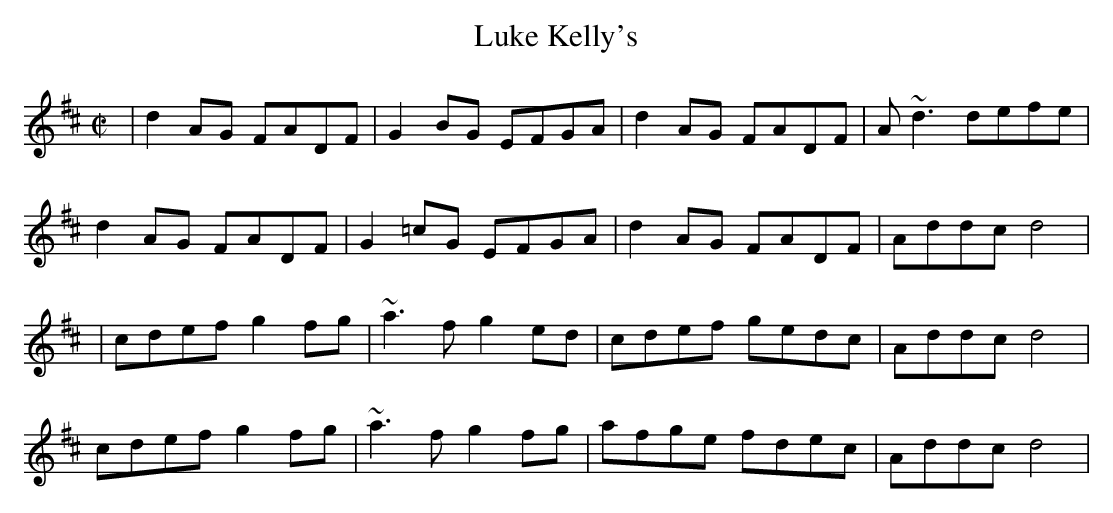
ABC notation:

X:1
T:Luke Kelly's
M:C|
K:D
| d2AG FADF | G2BG EFGA | d2AG FADF | A~d3 defe |
d2AG FADF | G2=cG EFGA | d2AG FADF | Addc d4 |
| cdef g2fg | ~a3f g2ed | cdef gedc | Addc d4 |
cdef g2fg | ~a3f g2fg | afge fdec | Addc d4 |
